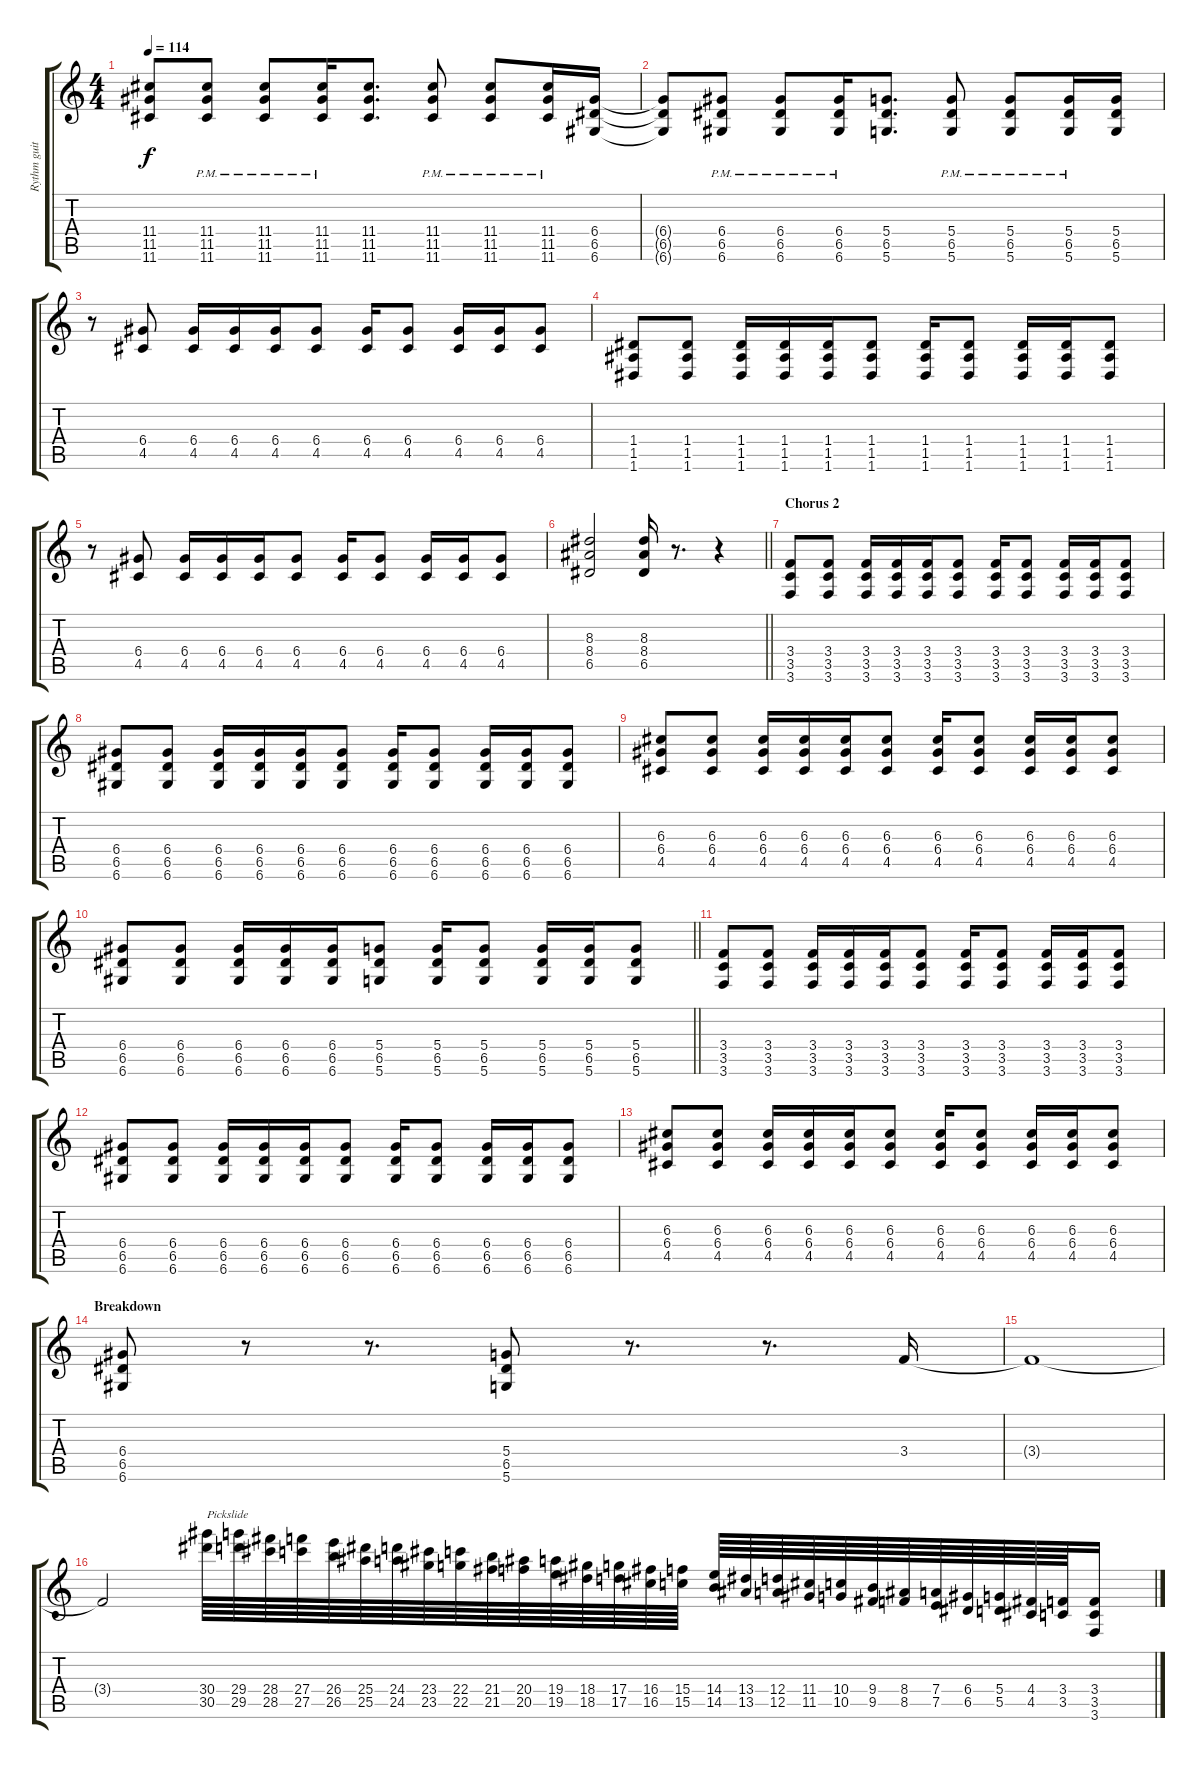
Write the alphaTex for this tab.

\track ("Rythm guitar" "Rythm guit") {instrument distortionguitar}
\staff {score tabs}
\tuning (E4 B3 G3 D3 A2 D2) {hide}
\ts (4 4)
\tempo 114
\clef g2
\ks c
(11.4{t} 11.5{t} 11.6{t}).8{dy f} (11.4{pm} 11.5{pm} 11.6{pm}).8 (11.4{pm} 11.5{pm} 11.6{pm}).8 (11.4{pm} 11.5{pm} 11.6{pm}).16 (11.4 11.5 11.6).8{d} (11.4{pm} 11.5{pm} 11.6{pm}).8 (11.4{pm} 11.5{pm} 11.6{pm}).8 (11.4{pm} 11.5{pm} 11.6{pm}).16 (6.4 6.5 6.6).16 |
(6.4{t} 6.5{t} 6.6{t}).8 (6.4{pm} 6.5{pm} 6.6{pm}).8 (6.4{pm} 6.5{pm} 6.6{pm}).8 (6.4{pm} 6.5{pm} 6.6{pm}).16 (5.4 6.5 5.6).8{d} (5.4{pm} 6.5{pm} 5.6{pm}).8 (5.4{pm} 6.5{pm} 5.6{pm}).8 (5.4{pm} 6.5{pm} 5.6{pm}).16 (5.4 6.5 5.6).16 |
r.8 (6.4 4.5).8{volume 16} (6.4 4.5).16 (6.4 4.5).16 (6.4 4.5).16 (6.4 4.5).8 (6.4 4.5).16 (6.4 4.5).8 (6.4 4.5).16 (6.4 4.5).16 (6.4 4.5).8 |
(1.4 1.5 1.6).8 (1.4 1.5 1.6).8 (1.4 1.5 1.6).16 (1.4 1.5 1.6).16 (1.4 1.5 1.6).16 (1.4 1.5 1.6).8 (1.4 1.5 1.6).16 (1.4 1.5 1.6).8 (1.4 1.5 1.6).16 (1.4 1.5 1.6).16 (1.4 1.5 1.6).8 |
r.8 (6.4 4.5).8 (6.4 4.5).16 (6.4 4.5).16 (6.4 4.5).16 (6.4 4.5).8 (6.4 4.5).16 (6.4 4.5).8 (6.4 4.5).16 (6.4 4.5).16 (6.4 4.5).8 |
\barLineRight lightlight
(8.3 8.4 6.5).2 (8.3 8.4 6.5).16 r.8{d} r.4 |
\section ("" "Chorus 2")
(3.4 3.5 3.6).8{volume 13} (3.4 3.5 3.6).8 (3.4 3.5 3.6).16 (3.4 3.5 3.6).16 (3.4 3.5 3.6).16 (3.4 3.5 3.6).8 (3.4 3.5 3.6).16 (3.4 3.5 3.6).8 (3.4 3.5 3.6).16 (3.4 3.5 3.6).16 (3.4 3.5 3.6).8 |
(6.4 6.5 6.6).8 (6.4 6.5 6.6).8 (6.4 6.5 6.6).16 (6.4 6.5 6.6).16 (6.4 6.5 6.6).16 (6.4 6.5 6.6).8 (6.4 6.5 6.6).16 (6.4 6.5 6.6).8 (6.4 6.5 6.6).16 (6.4 6.5 6.6).16 (6.4 6.5 6.6).8 |
(6.3 6.4 4.5).8 (6.3 6.4 4.5).8 (6.3 6.4 4.5).16 (6.3 6.4 4.5).16 (6.3 6.4 4.5).16 (6.3 6.4 4.5).8 (6.3 6.4 4.5).16 (6.3 6.4 4.5).8 (6.3 6.4 4.5).16 (6.3 6.4 4.5).16 (6.3 6.4 4.5).8 |
\barLineRight lightlight
(6.4 6.5 6.6).8 (6.4 6.5 6.6).8 (6.4 6.5 6.6).16 (6.4 6.5 6.6).16 (6.4 6.5 6.6).16 (5.4 6.5 5.6).8 (5.4 6.5 5.6).16 (5.4 6.5 5.6).8 (5.4 6.5 5.6).16 (5.4 6.5 5.6).16 (5.4 6.5 5.6).8 |
(3.4 3.5 3.6).8{volume 13} (3.4 3.5 3.6).8 (3.4 3.5 3.6).16 (3.4 3.5 3.6).16 (3.4 3.5 3.6).16 (3.4 3.5 3.6).8 (3.4 3.5 3.6).16 (3.4 3.5 3.6).8 (3.4 3.5 3.6).16 (3.4 3.5 3.6).16 (3.4 3.5 3.6).8 |
(6.4 6.5 6.6).8 (6.4 6.5 6.6).8 (6.4 6.5 6.6).16 (6.4 6.5 6.6).16 (6.4 6.5 6.6).16 (6.4 6.5 6.6).8 (6.4 6.5 6.6).16 (6.4 6.5 6.6).8 (6.4 6.5 6.6).16 (6.4 6.5 6.6).16 (6.4 6.5 6.6).8 |
(6.3 6.4 4.5).8 (6.3 6.4 4.5).8 (6.3 6.4 4.5).16 (6.3 6.4 4.5).16 (6.3 6.4 4.5).16 (6.3 6.4 4.5).8 (6.3 6.4 4.5).16 (6.3 6.4 4.5).8 (6.3 6.4 4.5).16 (6.3 6.4 4.5).16 (6.3 6.4 4.5).8 |
\section ("" "Breakdown")
(6.4 6.5 6.6).8 r.8 r.8{d} (5.4 6.5 5.6).8 r.8{d} r.8{d} 3.4.16 |
3.4{t}.1 |
3.4{t}.2 (30.4 30.5).64{txt "Pickslide"} (29.4 29.5).64 (28.4 28.5).64 (27.4 27.5).64 (26.4 26.5).64 (25.4 25.5).64 (24.4 24.5).64 (23.4 23.5).64 (22.4 22.5).64 (21.4 21.5).64 (20.4 20.5).64 (19.4 19.5).64 (18.4 18.5).64 (17.4 17.5).64 (16.4 16.5).64 (15.4 15.5).64 (14.4 14.5).64 (13.4 13.5).64 (12.4 12.5).64 (11.4 11.5).64 (10.4 10.5).64 (9.4 9.5).64 (8.4 8.5).64 (7.4 7.5).64 (6.4 6.5).64 (5.4 5.5).64 (4.4 4.5).64 (3.4 3.5).64 (3.4 3.5 3.6).16
